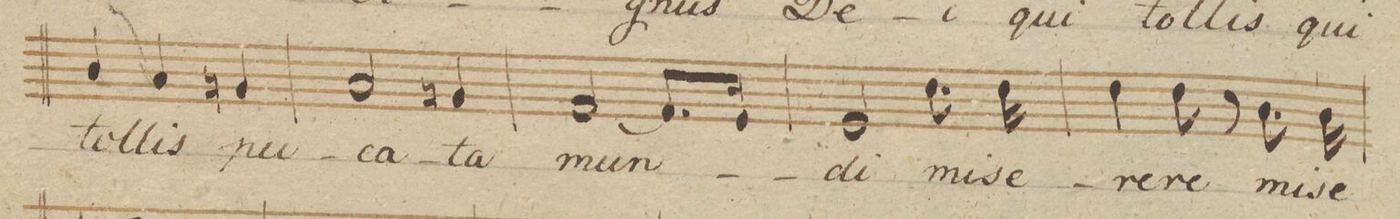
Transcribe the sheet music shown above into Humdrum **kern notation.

**kern	**text
*I"Basso.	*
*clefF4	*
*k[b-]	*
*M3/4	*
4D/	tol-
4C/	-lis
4BBn/	pec-
=39	=39
2C/	-ca-
4BBn/	-ta
=40	=40
[2AA/	mun-
8.AA/L]	.
16GG/Jk	.
=41	=41
2GG/	-di
8.F\	mi-
16F\	-se-
=42	=42
4F\	-re-
8F\	-re
8r	.
8.D\	mi-
16D\	-se-
=43	=43
*-	*-
